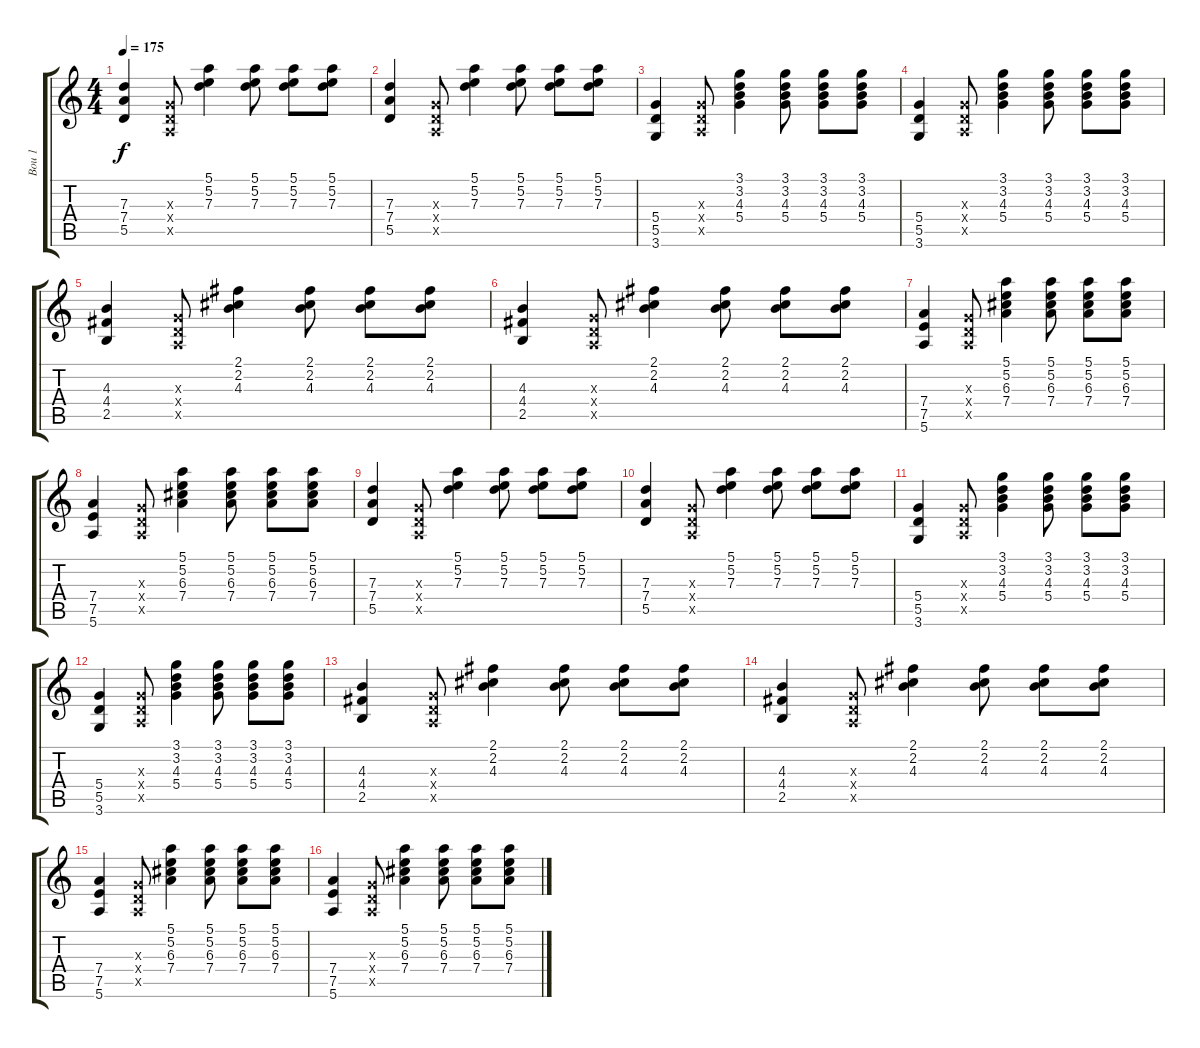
\track ("Bou 1" "Bou 1") {instrument distortionguitar}
\staff {score tabs}
\tuning (E4 B3 G3 D3 A2 E2) {hide}
\ts (4 4)
\tempo 175
\clef g2
\ks c
(7.3 7.4 5.5).4{dy f} (0.3{x} 0.4{x} 0.5{x}).8 (5.1 5.2 7.3).4 (5.1 5.2 7.3).8 (5.1 5.2 7.3).8 (5.1 5.2 7.3).8 |
(7.3 7.4 5.5).4 (0.3{x} 0.4{x} 0.5{x}).8 (5.1 5.2 7.3).4 (5.1 5.2 7.3).8 (5.1 5.2 7.3).8 (5.1 5.2 7.3).8 |
(5.4 5.5 3.6).4 (0.3{x} 0.4{x} 0.5{x}).8 (3.1 3.2 4.3 5.4).4 (3.1 3.2 4.3 5.4).8 (3.1 3.2 4.3 5.4).8 (3.1 3.2 4.3 5.4).8 |
(5.4 5.5 3.6).4 (0.3{x} 0.4{x} 0.5{x}).8 (3.1 3.2 4.3 5.4).4 (3.1 3.2 4.3 5.4).8 (3.1 3.2 4.3 5.4).8 (3.1 3.2 4.3 5.4).8 |
(4.3 4.4 2.5).4 (0.3{x} 0.4{x} 0.5{x}).8 (2.1 2.2 4.3).4 (2.1 2.2 4.3).8 (2.1 2.2 4.3).8 (2.1 2.2 4.3).8 |
(4.3 4.4 2.5).4 (0.3{x} 0.4{x} 0.5{x}).8 (2.1 2.2 4.3).4 (2.1 2.2 4.3).8 (2.1 2.2 4.3).8 (2.1 2.2 4.3).8 |
(7.4 7.5 5.6).4 (0.3{x} 0.4{x} 0.5{x}).8 (5.1 5.2 6.3 7.4).4 (5.1 5.2 6.3 7.4).8 (5.1 5.2 6.3 7.4).8 (5.1 5.2 6.3 7.4).8 |
(7.4 7.5 5.6).4 (0.3{x} 0.4{x} 0.5{x}).8 (5.1 5.2 6.3 7.4).4 (5.1 5.2 6.3 7.4).8 (5.1 5.2 6.3 7.4).8 (5.1 5.2 6.3 7.4).8 |
(7.3 7.4 5.5).4 (0.3{x} 0.4{x} 0.5{x}).8 (5.1 5.2 7.3).4 (5.1 5.2 7.3).8 (5.1 5.2 7.3).8 (5.1 5.2 7.3).8 |
(7.3 7.4 5.5).4 (0.3{x} 0.4{x} 0.5{x}).8 (5.1 5.2 7.3).4 (5.1 5.2 7.3).8 (5.1 5.2 7.3).8 (5.1 5.2 7.3).8 |
(5.4 5.5 3.6).4 (0.3{x} 0.4{x} 0.5{x}).8 (3.1 3.2 4.3 5.4).4 (3.1 3.2 4.3 5.4).8 (3.1 3.2 4.3 5.4).8 (3.1 3.2 4.3 5.4).8 |
(5.4 5.5 3.6).4 (0.3{x} 0.4{x} 0.5{x}).8 (3.1 3.2 4.3 5.4).4 (3.1 3.2 4.3 5.4).8 (3.1 3.2 4.3 5.4).8 (3.1 3.2 4.3 5.4).8 |
(4.3 4.4 2.5).4 (0.3{x} 0.4{x} 0.5{x}).8 (2.1 2.2 4.3).4 (2.1 2.2 4.3).8 (2.1 2.2 4.3).8 (2.1 2.2 4.3).8 |
(4.3 4.4 2.5).4 (0.3{x} 0.4{x} 0.5{x}).8 (2.1 2.2 4.3).4 (2.1 2.2 4.3).8 (2.1 2.2 4.3).8 (2.1 2.2 4.3).8 |
(7.4 7.5 5.6).4 (0.3{x} 0.4{x} 0.5{x}).8 (5.1 5.2 6.3 7.4).4 (5.1 5.2 6.3 7.4).8 (5.1 5.2 6.3 7.4).8 (5.1 5.2 6.3 7.4).8 |
(7.4 7.5 5.6).4 (0.3{x} 0.4{x} 0.5{x}).8 (5.1 5.2 6.3 7.4).4 (5.1 5.2 6.3 7.4).8 (5.1 5.2 6.3 7.4).8 (5.1 5.2 6.3 7.4).8
